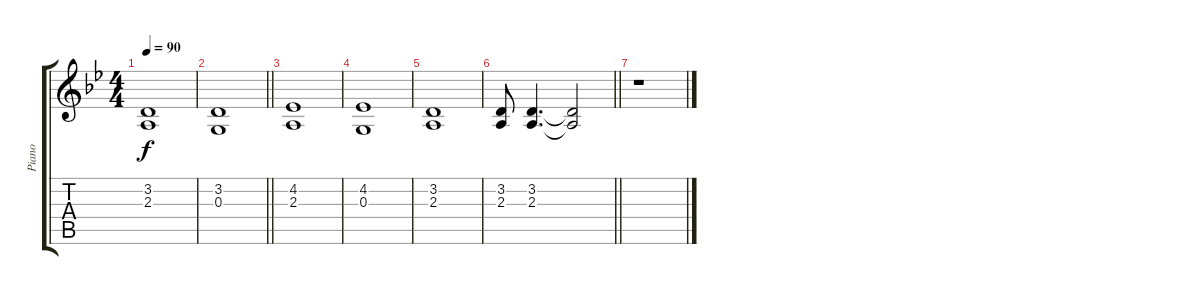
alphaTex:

\track ("Piano" "Piano") {instrument acousticgrandpiano}
\staff {score tabs}
\tuning (E4 B3 G3 D3 A2 E2) {hide}
\ts (4 4)
\tempo 90
\clef g2
\ks bb
(3.2 2.3).1{dy f} |
\barLineRight lightlight
(3.2 0.3).1 |
(4.2 2.3).1 |
(4.2 0.3).1 |
(3.2 2.3).1 |
\barLineRight lightlight
(3.2 2.3).8 (3.2 2.3).4{d} (3.2{t} 2.3{t}).2 |
r.1
